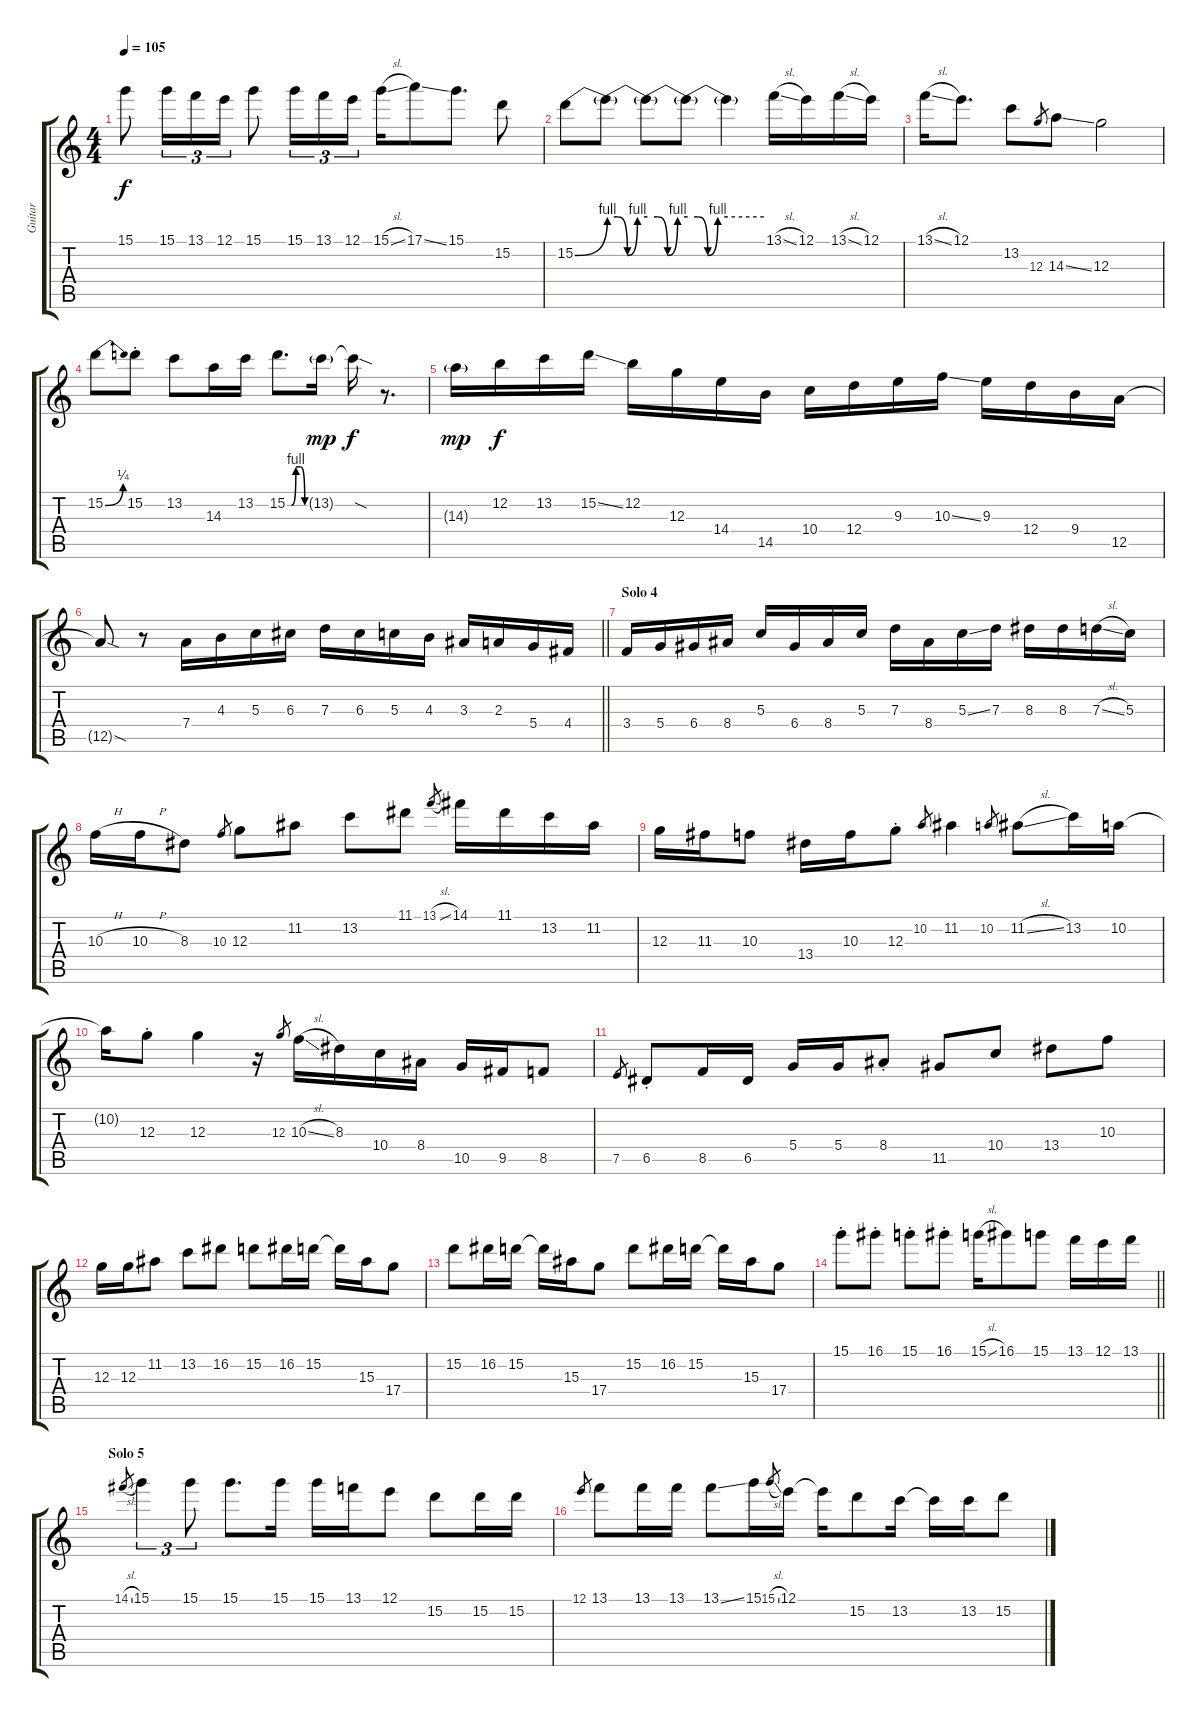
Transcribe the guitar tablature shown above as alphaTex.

\track ("Guitar" "Guitar") {instrument electricguitarjazz}
\staff {score tabs}
\tuning (E4 B3 G3 D3 A2 E2) {hide}
\ts (4 4)
\tempo 105
\clef g2
\ks c
15.1.8{dy f} 15.1.16{tu (3 2)} 13.1.16{tu (3 2)} 12.1.16{tu (3 2)} 15.1.8 15.1.16{tu (3 2)} 13.1.16{tu (3 2)} 12.1.16{tu (3 2)} 15.1{sl}.16 17.1{ss}.8 15.1.8{d} 15.2.8 |
15.2{be (bend 0 0 60 4)}.8 15.2{be (custom 0 4 15 4 30 0 45 4 60 4) t}.8 15.2{be (custom 0 4 15 4 30 0 45 4 60 4) t}.8 15.2{be (custom 0 4 15 4 30 0 45 4 60 4) t}.8 15.2{be (hold 0 4 60 4) t}.4 13.1{sl}.16 12.1.16 13.1{sl}.16 12.1.16 |
13.1{sl}.16 12.1.8{d} 13.2.8 12.3.8{gr} 14.3{ss}.8 12.3.2 |
15.2{be (bend 0 0 60 1)}.8 15.2{st}.8 13.2.8 14.3.16 13.2.16 15.2{be (custom 0 0 15 0 30 4 45 4 60 0)}.8{d} 13.2{g}.16{dy mp} 13.2{sod t}.16{dy f} r.8{d} |
14.3{g}.16{dy mp} 12.2.16{dy f} 13.2.16 15.2{ss}.16 12.2.16 12.3.16 14.4.16 14.5.16 10.4.16 12.4.16 9.3.16 10.3{ss}.16 9.3.16 12.4.16 9.4.16 12.5.16 |
\barLineRight lightlight
12.5{sod t}.8 r.8 7.4.16 4.3.16 5.3.16 6.3.16 7.3.16 6.3.16 5.3.16 4.3.16 3.3.16 2.3.16 5.4.16 4.4.16 |
\section ("" "Solo 4")
3.4.16 5.4.16 6.4.16 8.4.16 5.3.16 6.4.16 8.4.16 5.3.16 7.3.16 8.4.16 5.3{ss}.16 7.3.16 8.3.16 8.3.16 7.3{sl}.16 5.3.16 |
10.3{h}.16 10.3{h}.16 8.3.8 10.3.8{gr} 12.3.8 11.2.8 13.2.8 11.1.8 13.1{sl}.8{gr} 14.1.16 11.1.16 13.2.16 11.2.16 |
12.3.16 11.3.16 10.3.8 13.4.16 10.3.16 12.3{st}.8 10.2.8{gr} 11.2.4 10.2.8{gr} 11.2{sl}.8 13.2.16 10.2.16 |
10.2{t}.16 12.3{st}.8 12.3.4 r.16 12.3.8{gr} 10.3{sl}.16 8.3.16 10.4.16 8.4.16 10.5.16 9.5.16 8.5.8 |
7.5.8{gr} 6.5{st}.8 8.5.16 6.5.16 5.4.16 5.4.16 8.4{st}.8 11.5.8 10.4.8 13.4.8 10.3.8 |
12.3.16 12.3.16 11.2.8 13.2.8 16.2.8 15.2.8 16.2.16 15.2.16 15.2{t}.16 15.3.16 17.4.8 |
15.2.8 16.2.16 15.2.16 15.2{t}.16 15.3.16 17.4.8 15.2.8 16.2.16 15.2.16 15.2{t}.16 15.3.16 17.4.8 |
\barLineRight lightlight
15.1{st}.8 16.1{st}.8 15.1{st}.8 16.1{st}.8 15.1{sl}.16 16.1.8 15.1.8 13.1.16 12.1.16 13.1.16 |
\section ("" "Solo 5")
14.1{sl}.8{gr} 15.1.4{tu (3 2)} 15.1.8{tu (3 2)} 15.1.8{d} 15.1.16 15.1.16 13.1.16 12.1.8 15.2.8 15.2.16 15.2.16 |
12.1.8{gr} 13.1.8 13.1.16 13.1.16 13.1{ss}.8 15.1.16 15.1{sl}.8{gr} 12.1.16 12.1{t}.16 15.2.8 13.2.16 13.2{t}.16 13.2.16 15.2.8
